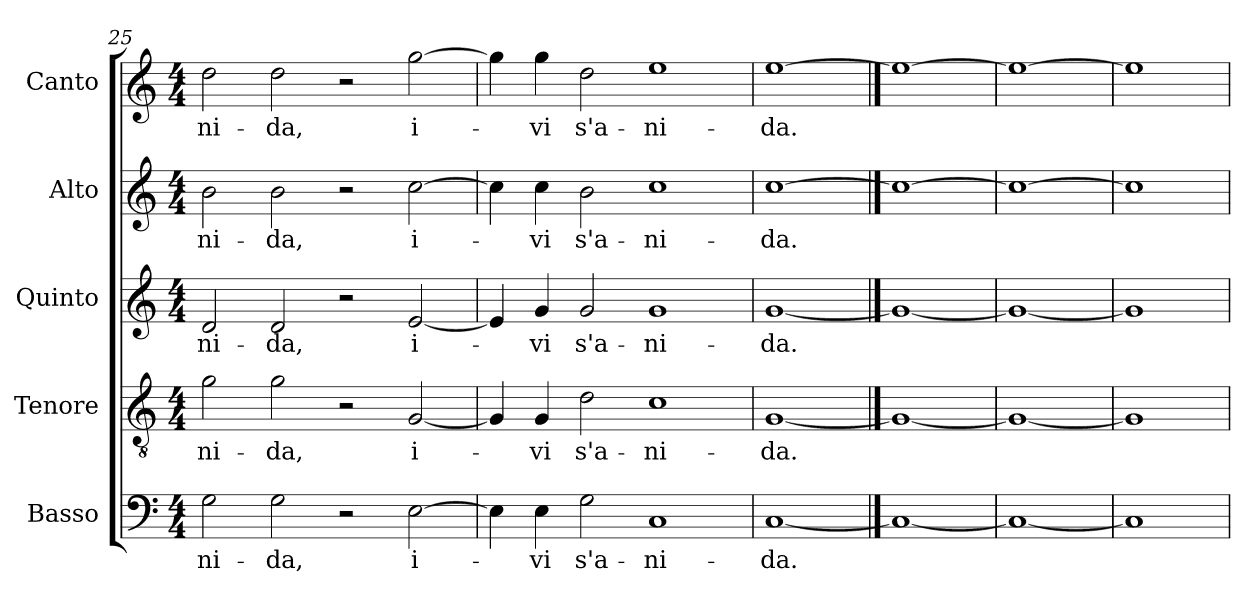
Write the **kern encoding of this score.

**kern	**text	**kern	**text	**kern	**text	**kern	**text	**kern	**text
*part5	*part5	*part4	*part4	*part3	*part3	*part2	*part2	*part1	*part1
*staff5	*staff5	*staff4	*staff4	*staff3	*staff3	*staff2	*staff2	*staff1	*staff1
*I"Basso	*	*I"Tenore	*	*I"Quinto	*	*I"Alto	*	*I"Canto	*
*I'B.	*	*I'T.	*	*	*	*I'A.	*	*	*
*clefF4	*	*clefGv2	*	*clefG2	*	*clefG2	*	*clefG2	*
*k[]	*	*k[]	*	*k[]	*	*k[]	*	*k[]	*
*C:	*	*C:	*	*C:	*	*C:	*	*C:	*
*M4/4	*	*M4/4	*	*M4/4	*	*M4/4	*	*M4/4	*
=25	=25	=25	=25	=25	=25	=25	=25	=25	=25
2G\	-ni-	2g\	-ni-	2d/	-ni-	2b\	-ni-	2dd\	-ni-
2G\	-da,	2g\	-da,	2d/	-da,	2b\	-da,	2dd\	-da,
2r	.	2r	.	2r	.	2r	.	2r	.
[2E\	i-	[2G/	i-	[2e/	i-	[2cc\	i-	[2gg\	i-
=26	=26	=26	=26	=26	=26	=26	=26	=26	=26
4E\]	.	4G/]	.	4e/]	.	4cc\]	.	4gg\]	.
4E\	-vi	4G/	-vi	4g/	-vi	4cc\	-vi	4gg\	-vi
2G\	s'a-	2d\	s'a-	2g/	s'a-	2b\	s'a-	2dd\	s'a-
1C/	-ni-	1c\	-ni-	1g/	-ni-	1cc\	-ni-	1ee\	-ni-
=27	=27	=27	=27	=27	=27	=27	=27	=27	=27
[1C/	-da.	[1G/	-da.	[1g/	-da.	[1cc\	-da.	[1ee\	-da.
==28	==28	==28	==28	==28	==28	==28	==28	==28	==28
1C/_	.	1G/_	.	1g/_	.	1cc\_	.	1ee\_	.
=29	=29	=29	=29	=29	=29	=29	=29	=29	=29
1C/_	.	1G/_	.	1g/_	.	1cc\_	.	1ee\_	.
=30	=30	=30	=30	=30	=30	=30	=30	=30	=30
1C/]	.	1G/]	.	1g/]	.	1cc\]	.	1ee\]	.
=	=	=	=	=	=	=	=	=	=
*-	*-	*-	*-	*-	*-	*-	*-	*-	*-
